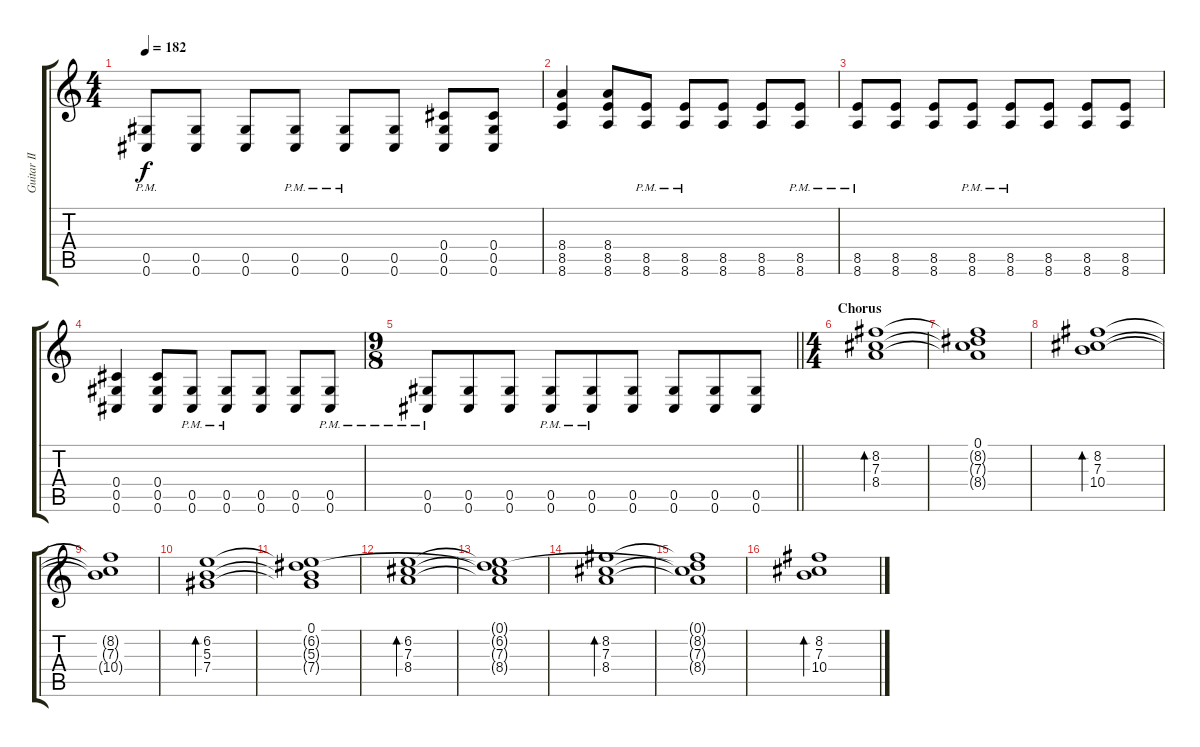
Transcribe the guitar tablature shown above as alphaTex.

\track ("Guitar II" "Guitar II") {instrument distortionguitar}
\staff {score tabs}
\tuning (Eb4 Bb3 Gb3 Db3 Ab2 Db2) {hide}
\ts (4 4)
\tempo 182
\clef g2
\ks c
(0.5{pm} 0.6{pm}).8{dy f} (0.5 0.6).8 (0.5 0.6).8 (0.5{pm} 0.6{pm}).8 (0.5{pm} 0.6{pm}).8 (0.5 0.6).8 (0.4 0.5 0.6).8 (0.4 0.5 0.6).8 |
(8.4 8.5 8.6).4 (8.4 8.5 8.6).8 (8.5{pm} 8.6{pm}).8 (8.5{pm} 8.6{pm}).8 (8.5 8.6).8 (8.5 8.6).8 (8.5{pm} 8.6{pm}).8 |
(8.5{pm} 8.6{pm}).8 (8.5 8.6).8 (8.5 8.6).8 (8.5{pm} 8.6{pm}).8 (8.5{pm} 8.6{pm}).8 (8.5 8.6).8 (8.5 8.6).8 (8.5 8.6).8 |
(0.4 0.5 0.6).4 (0.4 0.5 0.6).8 (0.5{pm} 0.6{pm}).8 (0.5{pm} 0.6{pm}).8 (0.5 0.6).8 (0.5 0.6).8 (0.5{pm} 0.6{pm}).8 |
\ts (9 8)
\barLineRight lightlight
(0.5{pm} 0.6{pm}).8 (0.5 0.6).8 (0.5 0.6).8 (0.5{pm} 0.6{pm}).8 (0.5{pm} 0.6{pm}).8 (0.5 0.6).8 (0.5 0.6).8 (0.5 0.6).8 (0.5 0.6).8 |
\ts (4 4)
\section ("" "Chorus")
(8.2 7.3 8.4).1{bd 480 instrument electricguitarjazz} |
(0.1 8.2{t} 7.3{t} 8.4{t}).1 |
(8.2 7.3 10.4).1{bd 480} |
(8.2{t} 7.3{t} 10.4{t}).1 |
(6.2 5.3 7.4).1{bd 480} |
(0.1 6.2{t} 5.3{t} 7.4{t}).1 |
(6.2 7.3 8.4).1{bd 480} |
(0.1{t} 6.2{t} 7.3{t} 8.4{t}).1 |
(8.2 7.3 8.4).1{bd 480 instrument electricguitarjazz} |
(0.1{t} 8.2{t} 7.3{t} 8.4{t}).1 |
(8.2 7.3 10.4).1{bd 480}
